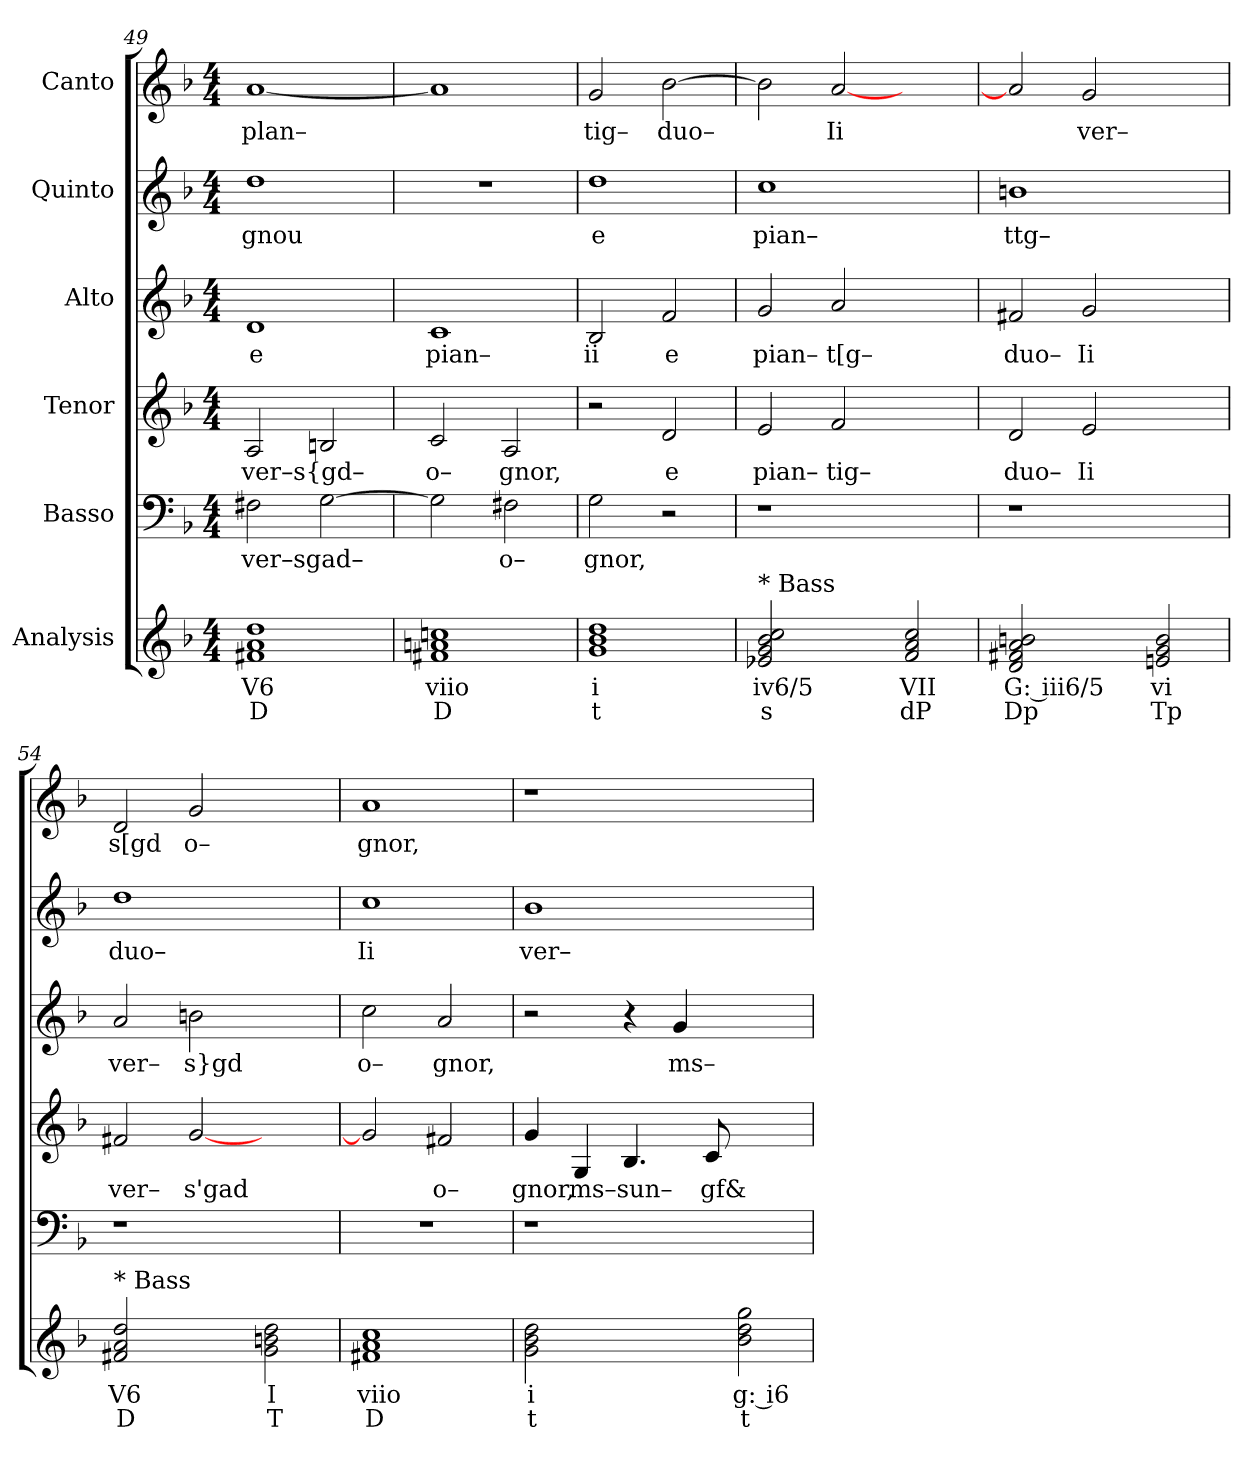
**kern	**text	**text	**kern	**text	**kern	**text	**kern	**text	**kern	**text	**kern	**text
*part6	*part6	*part6	*part5	*part5	*part4	*part4	*part3	*part3	*part2	*part2	*part1	*part1
*staff6	*staff6	*staff6	*staff5	*staff5	*staff4	*staff4	*staff3	*staff3	*staff2	*staff2	*staff1	*staff1
*I"Analysis	*	*	*I"Basso	*	*I"Tenor	*	*I"Alto	*	*I"Quinto	*	*I"Canto	*
*	*	*	*clefF4	*	*clefG2	*	*clefG2	*	*clefG2	*	*clefG2	*
*k[b-]	*	*	*k[b-]	*	*k[b-]	*	*k[b-]	*	*k[b-]	*	*k[b-]	*
*	*	*	*F:	*	*F:	*	*F:	*	*F:	*	*F:	*
*M4/4	*	*	*M4/4	*	*M4/4	*	*M4/4	*	*M4/4	*	*M4/4	*
=49	=49	=49	=49	=49	=49	=49	=49	=49	=49	=49	=49	=49
!	!	!	!	!LO:LY:b	!	!	!	!	!	!	!	!
!	!	!	!	!	!	!LO:LY:b	!	!	!	!	!	!
!	!	!	!	!	!	!	!	!LO:LY:b	!	!	!	!
!	!	!	!	!	!	!	!	!	!	!LO:LY:b	!	!
!	!	!	!	!	!	!	!	!	!	!	!	!LO:LY:b
1f#X 1a 1dd	V6	D	2F#X\	ver–sgad–	2A/	ver–s{gd–	1d	e	1dd	gnou	[1a	plan–
.	.	.	[2G\	.	2Bn/	.	.	.	.	.	.	.
=50	=50	=50	=50	=50	=50	=50	=50	=50	=50	=50	=50	=50
!	!	!	!	!	!	!LO:LY:b	!	!	!	!	!	!
!	!	!	!	!	!	!	!	!LO:LY:b	!	!	!	!
1f#X 1an 1ccn	viio	D	2G\]	.	2c/	o–	1c	pian–	1r	.	1a]	.
!	!	!	!	!LO:LY:b	!	!	!	!	!	!	!	!
!	!	!	!	!	!	!LO:LY:b	!	!	!	!	!	!
.	.	.	2F#X\	o–	2A/	gnor,	.	.	.	.	.	.
=51	=51	=51	=51	=51	=51	=51	=51	=51	=51	=51	=51	=51
!	!	!	!	!LO:LY:b	!	!	!	!	!	!	!	!
!	!	!	!	!	!	!	!	!LO:LY:b	!	!	!	!
!	!	!	!	!	!	!	!	!	!	!LO:LY:b	!	!
!	!	!	!	!	!	!	!	!	!	!	!	!LO:LY:b
1g 1b- 1dd	i	t	2G\	gnor,	2r	.	2B-/	ii	1dd	e	2g/	tig–
!	!	!	!	!	!	!LO:LY:b	!	!	!	!	!	!
!	!	!	!	!	!	!	!	!LO:LY:b	!	!	!	!
!	!	!	!	!	!	!	!	!	!	!	!	!LO:LY:b
.	.	.	2r	.	2d/	e	2f/	e	.	.	[2b-\	duo–
=52	=52	=52	=52	=52	=52	=52	=52	=52	=52	=52	=52	=52
!	!	!	!	!	!	!LO:LY:b	!	!	!	!	!	!
!	!	!	!	!	!	!	!	!LO:LY:b	!	!	!	!
!LO:TX:a:t=* Bass	!	!	!	!	!	!	!	!	!	!	!	!
!	!	!	!	!	!	!	!	!	!	!LO:LY:b	!	!
2e-X 2g 2b- 2cc	iv6/5	s	1r	.	2e/	pian–	2g/	pian–	1cc	pian–	2b-\]	.
!	!	!	!	!	!	!LO:LY:b	!	!	!	!	!	!
!	!	!	!	!	!	!	!	!LO:LY:b	!	!	!	!
!	!	!	!	!	!	!	!	!	!	!	!	!LO:LY:b
2ryy	.	.	.	.	2f/	tig–	2a/	t[g–	.	.	[2a/	Ii
2f 2a 2cc	VII	dP	2ryy	.	2ryy	.	2ryy	.	2ryy	.	2ryy	.
=53	=53	=53	=53	=53	=53	=53	=53	=53	=53	=53	=53	=53
!	!	!	!	!	!	!LO:LY:b	!	!	!	!	!	!
!	!	!	!	!	!	!	!	!LO:LY:b	!	!	!	!
!	!	!	!	!	!	!	!	!	!	!LO:LY:b	!	!
2d 2f#X 2a 2bn	G: iii6/5	Dp	1r	.	2d/	duo–	2f#X/	duo–	1bn	ttg–	2a/]	.
!	!	!	!	!	!	!LO:LY:b	!	!	!	!	!	!
!	!	!	!	!	!	!	!	!LO:LY:b	!	!	!	!
!	!	!	!	!	!	!	!	!	!	!	!	!LO:LY:b
2ryy	.	.	.	.	2e/	Ii	2g/	Ii	.	.	2g/	ver–
2en 2g 2b	vi	Tp	2ryy	.	2ryy	.	2ryy	.	2ryy	.	2ryy	.
=54	=54	=54	=54	=54	=54	=54	=54	=54	=54	=54	=54	=54
!	!	!	!	!	!	!LO:LY:b	!	!	!	!	!	!
!	!	!	!	!	!	!	!	!LO:LY:b	!	!	!	!
!	!	!	!	!	!	!	!	!	!	!LO:LY:b	!	!
!LO:TX:a:t=* Bass	!	!	!	!	!	!	!	!	!	!	!	!
!	!	!	!	!	!	!	!	!	!	!	!	!LO:LY:b
2f#X 2a 2dd	V6	D	1r	.	2f#X/	ver–	2a/	ver–	1dd	duo–	2d/	s[gd
!	!	!	!	!	!	!LO:LY:b	!	!	!	!	!	!
!	!	!	!	!	!	!	!	!LO:LY:b	!	!	!	!
!	!	!	!	!	!	!	!	!	!	!	!	!LO:LY:b
2ryy	.	.	.	.	[2g/	s'gad	2bn\	s}gd	.	.	2g/	o–
2g 2bn 2dd	I	T	2ryy	.	2ryy	.	2ryy	.	2ryy	.	2ryy	.
=55	=55	=55	=55	=55	=55	=55	=55	=55	=55	=55	=55	=55
!	!	!	!	!	!	!	!	!LO:LY:b	!	!	!	!
!	!	!	!	!	!	!	!	!	!	!LO:LY:b	!	!
!	!	!	!	!	!	!	!	!	!	!	!	!LO:LY:b
1f#X 1a 1cc	viio	D	1r	.	2g/]	.	2cc\	o–	1cc	Ii	1a	gnor,
!	!	!	!	!	!	!LO:LY:b	!	!	!	!	!	!
!	!	!	!	!	!	!	!	!LO:LY:b	!	!	!	!
.	.	.	.	.	2f#X/	o–	2a/	gnor,	.	.	.	.
=56	=56	=56	=56	=56	=56	=56	=56	=56	=56	=56	=56	=56
!	!	!	!	!	!	!LO:LY:b	!	!	!	!	!	!
!	!	!	!	!	!	!	!	!	!	!LO:LY:b	!	!
2g 2b- 2dd	i	t	1r	.	4g/	gnor,	2r	.	1b-	ver–	1r	.
!	!	!	!	!	!	!LO:LY:b	!	!	!	!	!	!
.	.	.	.	.	4G/	ms–sun–	.	.	.	.	.	.
2ryy	.	.	.	.	4.B-/	.	4r	.	.	.	.	.
!	!	!	!	!	!	!	!	!LO:LY:b	!	!	!	!
.	.	.	.	.	.	.	4g/	ms–	.	.	.	.
!	!	!	!	!	!	!LO:LY:b	!	!	!	!	!	!
.	.	.	.	.	8c/	gf&	.	.	.	.	.	.
2b- 2dd 2gg	g: i6	t	2ryy	.	2ryy	.	2ryy	.	2ryy	.	2ryy	.
=	=	=	=	=	=	=	=	=	=	=	=	=
*-	*-	*-	*-	*-	*-	*-	*-	*-	*-	*-	*-	*-
